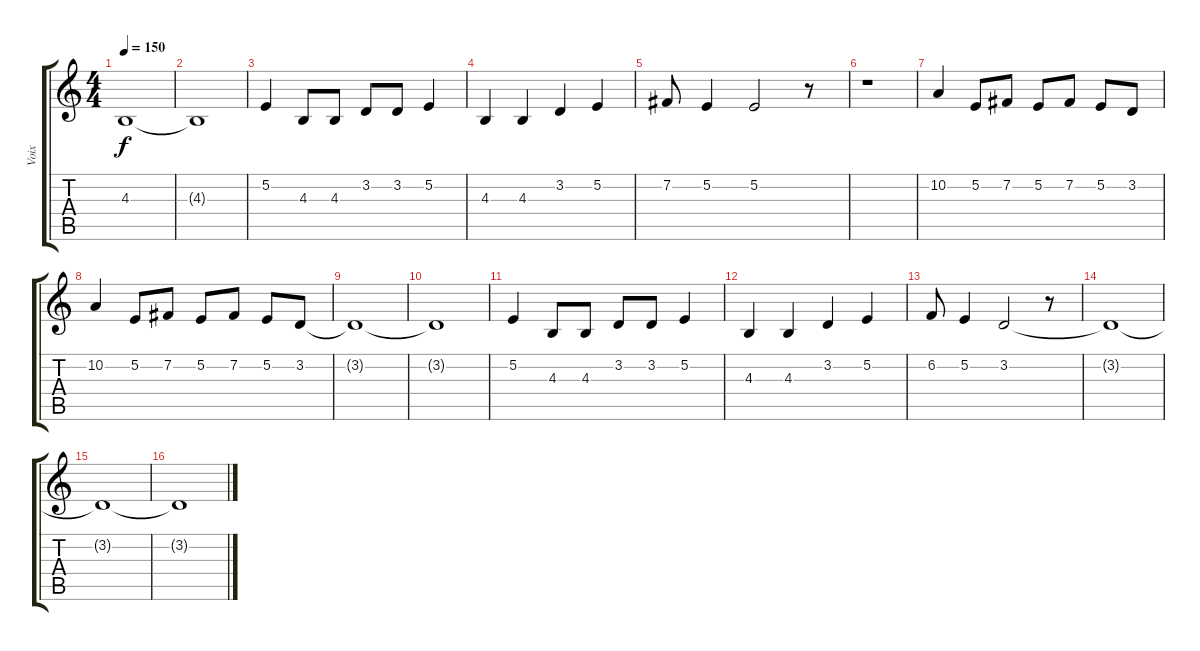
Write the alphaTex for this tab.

\track ("Voix" "Voix") {instrument electricgrandpiano}
\staff {score tabs}
\tuning (E4 B3 G3 D3 A2 E2) {hide}
\ts (4 4)
\tempo 150
\clef g2
\ks c
4.3.1{dy f} |
4.3{t}.1 |
5.2.4 4.3.8 4.3.8 3.2.8 3.2.8 5.2.4 |
4.3.4 4.3.4 3.2.4 5.2.4 |
7.2.8 5.2.4 5.2.2 r.8 |
r.1 |
10.2.4 5.2.8 7.2.8 5.2.8 7.2.8 5.2.8 3.2.8 |
10.2.4 5.2.8 7.2.8 5.2.8 7.2.8 5.2.8 3.2.8 |
3.2{t}.1 |
3.2{t}.1 |
5.2.4 4.3.8 4.3.8 3.2.8 3.2.8 5.2.4 |
4.3.4 4.3.4 3.2.4 5.2.4 |
6.2.8 5.2.4 3.2.2 r.8 |
3.2{t}.1 |
3.2{t}.1 |
3.2{t}.1
